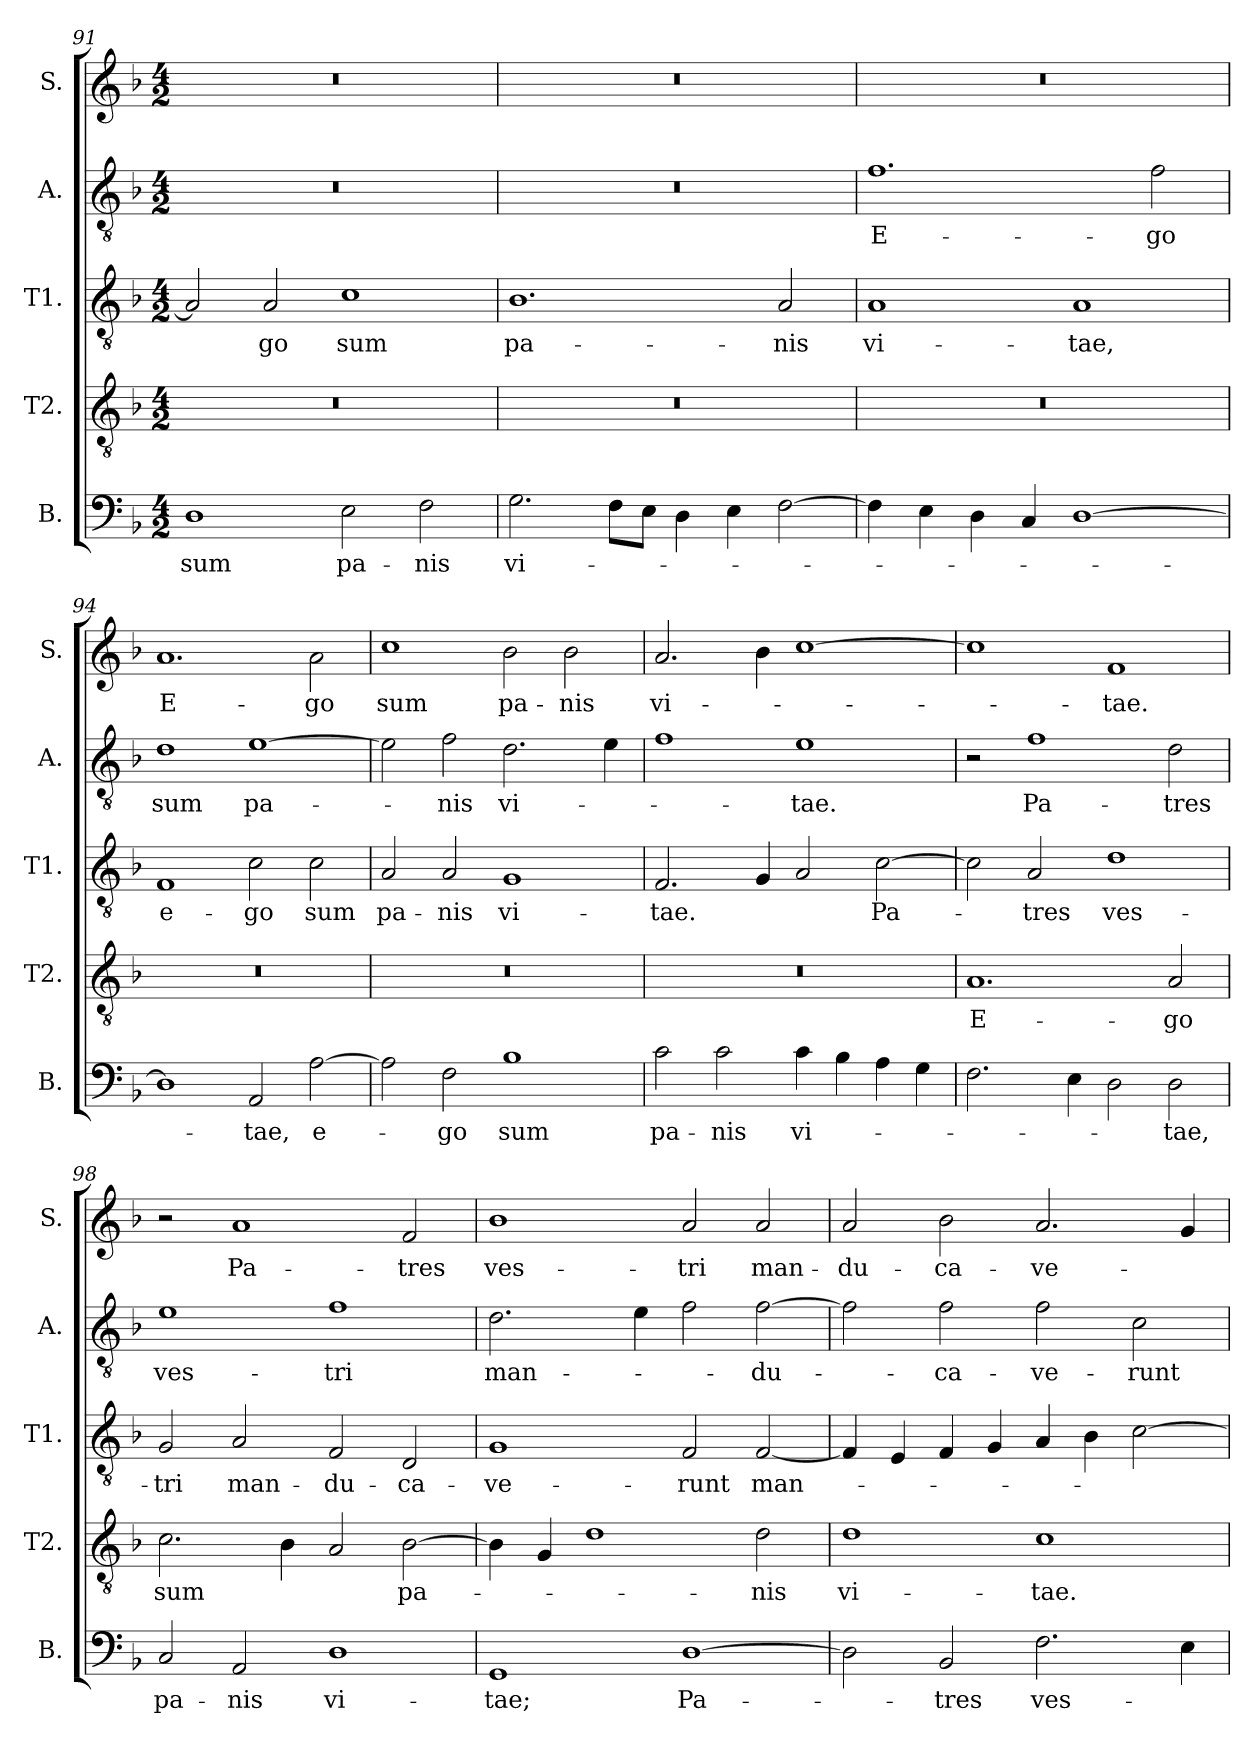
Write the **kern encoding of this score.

**kern	**text	**kern	**text	**kern	**text	**kern	**text	**kern	**text
*part5	*part5	*part4	*part4	*part3	*part3	*part2	*part2	*part1	*part1
*staff5	*staff5	*staff4	*staff4	*staff3	*staff3	*staff2	*staff2	*staff1	*staff1
*I"B.	*	*I"T2.	*	*I"T1.	*	*I"A.	*	*I"S.	*
*I'B.	*	*I'T2.	*	*I'T1.	*	*I'A.	*	*I'S.	*
*clefF4	*	*clefGv2	*	*clefGv2	*	*clefGv2	*	*clefG2	*
*k[b-]	*	*k[b-]	*	*k[b-]	*	*k[b-]	*	*k[b-]	*
*F:	*	*F:	*	*F:	*	*F:	*	*F:	*
*M4/2	*	*M4/2	*	*M4/2	*	*M4/2	*	*M4/2	*
=91	=91	=91	=91	=91	=91	=91	=91	=91	=91
!	!LO:LY:b	!	!	!	!	!	!	!	!
1D	sum	0r	.	2A/]	.	0r	.	0r	.
!	!	!	!	!	!LO:LY:b	!	!	!	!
.	.	.	.	2A/	-go	.	.	.	.
!	!LO:LY:b	!	!	!	!LO:LY:b	!	!	!	!
2E\	pa-	.	.	1c	sum	.	.	.	.
!	!LO:LY:b	!	!	!	!	!	!	!	!
2F\	-nis	.	.	.	.	.	.	.	.
=92	=92	=92	=92	=92	=92	=92	=92	=92	=92
!	!LO:LY:b	!	!	!	!LO:LY:b	!	!	!	!
2.G\	vi-	0r	.	1.B-	pa-	0r	.	0r	.
8F\L	.	.	.	.	.	.	.	.	.
8E\J	.	.	.	.	.	.	.	.	.
4D\	.	.	.	.	.	.	.	.	.
4E\	.	.	.	.	.	.	.	.	.
!	!	!	!	!	!LO:LY:b	!	!	!	!
[2F\	.	.	.	2A/	-nis	.	.	.	.
!!LO:PB:g=z
=93	=93	=93	=93	=93	=93	=93	=93	=93	=93
!	!	!	!	!	!LO:LY:b	!	!LO:LY:b	!	!
4F\]	.	0r	.	1A	vi-	1.f	E-	0r	.
4E\	.	.	.	.	.	.	.	.	.
4D\	.	.	.	.	.	.	.	.	.
4C/	.	.	.	.	.	.	.	.	.
!	!	!	!	!	!LO:LY:b	!	!	!	!
[1D	.	.	.	1A	-tae,	.	.	.	.
!	!	!	!	!	!	!	!LO:LY:b	!	!
.	.	.	.	.	.	2f\	-go	.	.
=94	=94	=94	=94	=94	=94	=94	=94	=94	=94
!	!	!	!	!	!LO:LY:b	!	!LO:LY:b	!	!LO:LY:b
1D]	.	0r	.	1F	e-	1d	sum	1.a	E-
!	!LO:LY:b	!	!	!	!LO:LY:b	!	!LO:LY:b	!	!
2AA/	-tae,	.	.	2c\	-go	[1e	pa-	.	.
!	!LO:LY:b	!	!	!	!LO:LY:b	!	!	!	!LO:LY:b
[2A\	e-	.	.	2c\	sum	.	.	2a\	-go
=95	=95	=95	=95	=95	=95	=95	=95	=95	=95
!	!	!	!	!	!LO:LY:b	!	!	!	!LO:LY:b
2A\]	.	0r	.	2A/	pa-	2e\]	.	1cc	sum
!	!LO:LY:b	!	!	!	!LO:LY:b	!	!LO:LY:b	!	!
2F\	-go	.	.	2A/	-nis	2f\	-nis	.	.
!	!LO:LY:b	!	!	!	!LO:LY:b	!	!LO:LY:b	!	!LO:LY:b
1B-	sum	.	.	1G	vi-	2.d\	vi-	2b-\	pa-
!	!	!	!	!	!	!	!	!	!LO:LY:b
.	.	.	.	.	.	.	.	2b-\	-nis
.	.	.	.	.	.	4e\	.	.	.
=96	=96	=96	=96	=96	=96	=96	=96	=96	=96
!	!LO:LY:b	!	!	!	!LO:LY:b	!	!	!	!LO:LY:b
2c\	pa-	0r	.	2.F/	-tae.	1f	.	2.a/	vi-
!	!LO:LY:b	!	!	!	!	!	!	!	!
2c\	-nis	.	.	.	.	.	.	.	.
.	.	.	.	4G/	.	.	.	4b-\	.
!	!LO:LY:b	!	!	!	!	!	!LO:LY:b	!	!
4c\	vi-	.	.	2A/	.	1e	-tae.	[1cc	.
4B-\	.	.	.	.	.	.	.	.	.
!	!	!	!	!	!LO:LY:b	!	!	!	!
4A\	.	.	.	[2c\	Pa-	.	.	.	.
4G\	.	.	.	.	.	.	.	.	.
!!LO:LB:g=z
=97	=97	=97	=97	=97	=97	=97	=97	=97	=97
!	!	!	!LO:LY:b	!	!	!	!	!	!
2.F\	.	1.A	E-	2c\]	.	2r	.	1cc]	.
!	!	!	!	!	!LO:LY:b	!	!LO:LY:b	!	!
.	.	.	.	2A/	-tres	1f	Pa-	.	.
4E\	.	.	.	.	.	.	.	.	.
!	!	!	!	!	!LO:LY:b	!	!	!	!LO:LY:b
2D\	.	.	.	1d	ves-	.	.	1f	-tae.
!	!LO:LY:b	!	!LO:LY:b	!	!	!	!LO:LY:b	!	!
2D\	-tae,	2A/	-go	.	.	2d\	-tres	.	.
=98	=98	=98	=98	=98	=98	=98	=98	=98	=98
!	!LO:LY:b	!	!LO:LY:b	!	!LO:LY:b	!	!LO:LY:b	!	!
2C/	pa-	2.c\	sum	2G/	-tri	1e	ves-	2r	.
!	!LO:LY:b	!	!	!	!LO:LY:b	!	!	!	!LO:LY:b
2AA/	-nis	.	.	2A/	man-	.	.	1a	Pa-
.	.	4B-\	.	.	.	.	.	.	.
!	!LO:LY:b	!	!	!	!LO:LY:b	!	!LO:LY:b	!	!
1D	vi-	2A/	.	2F/	-du-	1f	-tri	.	.
!	!	!	!LO:LY:b	!	!LO:LY:b	!	!	!	!LO:LY:b
.	.	[2B-\	pa-	2D/	-ca-	.	.	2f/	-tres
=99	=99	=99	=99	=99	=99	=99	=99	=99	=99
!	!LO:LY:b	!	!	!	!LO:LY:b	!	!LO:LY:b	!	!LO:LY:b
1GG	-tae;	4B-\]	.	1G	-ve-	2.d\	man-	1b-	ves-
.	.	4G/	.	.	.	.	.	.	.
.	.	1d	.	.	.	.	.	.	.
.	.	.	.	.	.	4e\	.	.	.
!	!LO:LY:b	!	!	!	!LO:LY:b	!	!	!	!LO:LY:b
[1D	Pa-	.	.	2F/	-runt	2f\	.	2a/	-tri
!	!	!	!LO:LY:b	!	!LO:LY:b	!	!LO:LY:b	!	!LO:LY:b
.	.	2d\	-nis	[2F/	man-	[2f\	-du-	2a/	man-
=100	=100	=100	=100	=100	=100	=100	=100	=100	=100
!	!	!	!LO:LY:b	!	!	!	!	!	!LO:LY:b
2D\]	.	1d	vi-	4F/]	.	2f\]	.	2a/	-du-
.	.	.	.	4E/	.	.	.	.	.
!	!LO:LY:b	!	!	!	!	!	!LO:LY:b	!	!LO:LY:b
2BB-/	-tres	.	.	4F/	.	2f\	-ca-	2b-\	-ca-
.	.	.	.	4G/	.	.	.	.	.
!	!LO:LY:b	!	!LO:LY:b	!	!	!	!LO:LY:b	!	!LO:LY:b
2.F\	ves-	1c	-tae.	4A/	.	2f\	-ve-	2.a/	-ve-
.	.	.	.	4B-\	.	.	.	.	.
!	!	!	!	!	!	!	!LO:LY:b	!	!
.	.	.	.	[2c\	.	2c\	-runt	.	.
4E\	.	.	.	.	.	.	.	4g/	.
=	=	=	=	=	=	=	=	=	=
*-	*-	*-	*-	*-	*-	*-	*-	*-	*-
